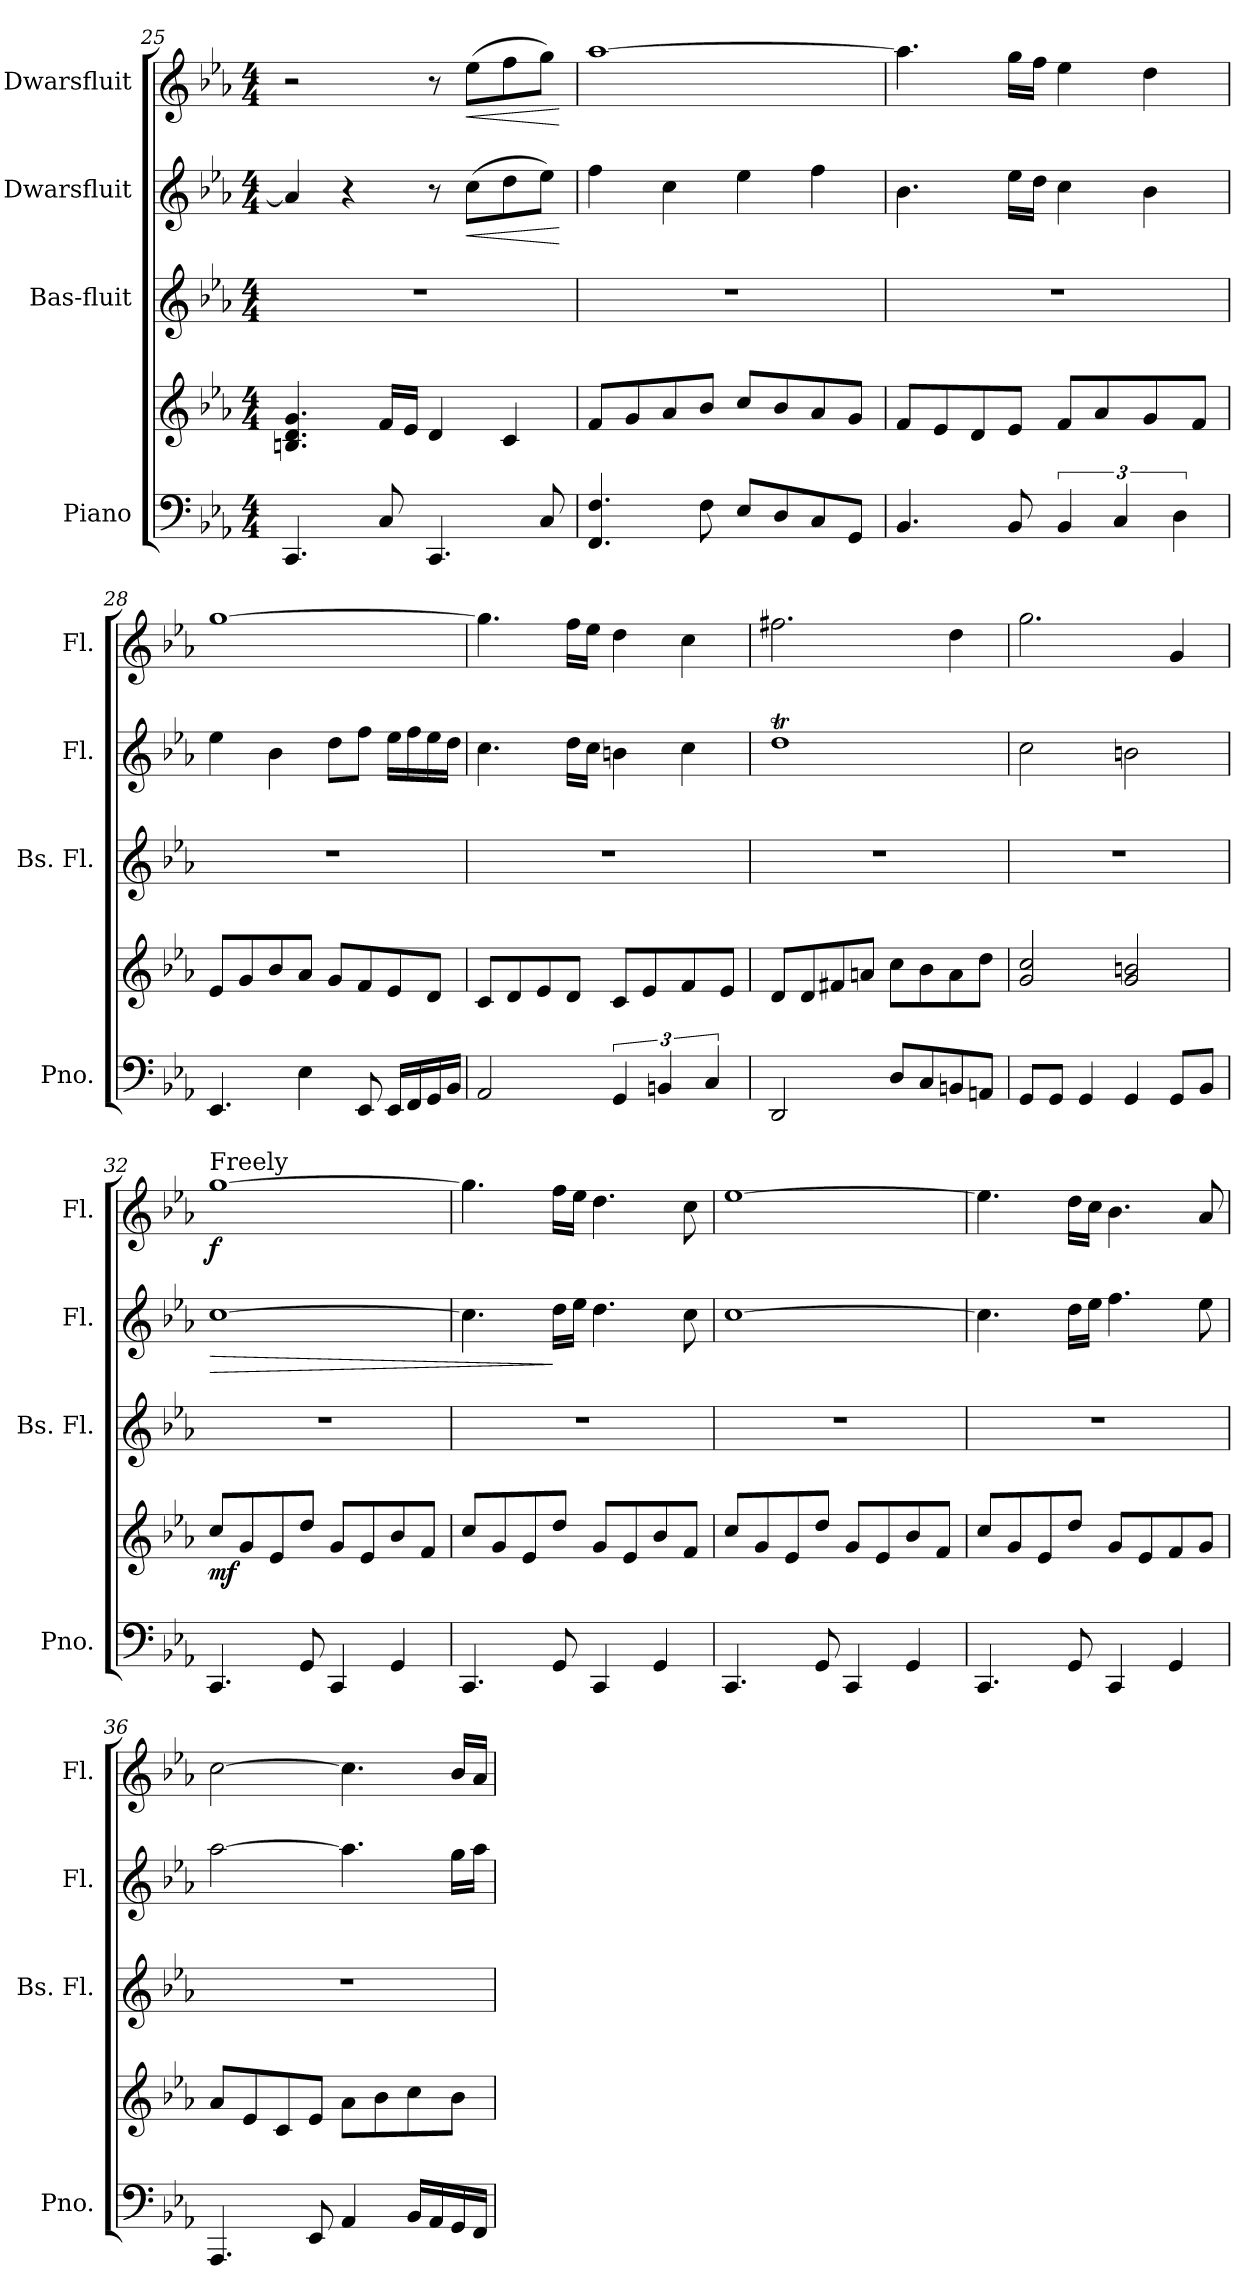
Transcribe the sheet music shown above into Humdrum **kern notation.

**kern	**kern	**dynam	**kern	**kern	**dynam	**kern	**dynam
*part4	*part4	*part4	*part3	*part2	*part2	*part1	*part1
*staff5	*staff4	*staff4/5	*staff3	*staff2	*staff2	*staff1	*staff1
*I"Piano	*	*	*I"Bas-fluit	*I"Dwarsfluit	*	*I"Dwarsfluit	*
*I'Pno.	*	*	*I'Bs. Fl.	*I'Fl.	*	*I'Fl.	*
*clefF4	*clefG2	*	*clefG2	*clefG2	*	*clefG2	*
*	*	*	*ITrd7c12	*	*	*	*
*k[b-e-a-]	*k[b-e-a-]	*	*k[b-e-a-]	*k[b-e-a-]	*	*k[b-e-a-]	*
*M4/4	*M4/4	*	*M4/4	*M4/4	*	*M4/4	*
=25	=25	=25	=25	=25	=25	=25	=25
4.CC/	4.Bn/ 4.d/ 4.g/	.	1r	4a-/]	.	2r	.
.	.	.	.	4r	.	.	.
8C/	16f/LL	.	.	.	.	.	.
.	16e-/JJ	.	.	.	.	.	.
4.CC/	4d/	.	.	8r	.	8r	.
!	!	!	!	!	!LO:HP:b	!	!LO:HP:b
.	.	.	.	(8cc\L	<	(8ee-\L	<
.	4c/	.	.	8dd\	.	8ff\	.
8C/	.	.	.	8ee-\J)	.	8gg\J)	.
.	.	.	.	.	[	.	[
=26	=26	=26	=26	=26	=26	=26	=26
4.FF/ 4.F/	8f/L	.	1r	4ff\	.	[1aa-	.
.	8g/	.	.	.	.	.	.
.	8a-/	.	.	4cc\	.	.	.
8F\	8b-/J	.	.	.	.	.	.
8E-/L	8cc/L	.	.	4ee-\	.	.	.
8D/	8b-/	.	.	.	.	.	.
8C/	8a-/	.	.	4ff\	.	.	.
8GG/J	8g/J	.	.	.	.	.	.
!!LO:LB:g=z
=27	=27	=27	=27	=27	=27	=27	=27
4.BB-/	8f/L	.	1r	4.b-\	.	4.aa-\]	.
.	8e-/	.	.	.	.	.	.
.	8d/	.	.	.	.	.	.
8BB-/	8e-/J	.	.	16ee-\LL	.	16gg\LL	.
.	.	.	.	16dd\JJ	.	16ff\JJ	.
6BB-/	8f/L	.	.	4cc\	.	4ee-\	.
.	8a-/	.	.	.	.	.	.
6C/	.	.	.	.	.	.	.
.	8g/	.	.	4b-\	.	4dd\	.
6D\	.	.	.	.	.	.	.
.	8f/J	.	.	.	.	.	.
=28	=28	=28	=28	=28	=28	=28	=28
4.EE-/	8e-/L	.	1r	4ee-\	.	[1gg	.
.	8g/	.	.	.	.	.	.
.	8b-/	.	.	4b-\	.	.	.
4E-\	8a-/J	.	.	.	.	.	.
.	8g/L	.	.	8dd\L	.	.	.
8EE-/	8f/	.	.	8ff\J	.	.	.
16EE-/LL	8e-/	.	.	16ee-\LL	.	.	.
16FF/	.	.	.	16ff\	.	.	.
16GG/	8d/J	.	.	16ee-\	.	.	.
16BB-/JJ	.	.	.	16dd\JJ	.	.	.
=29	=29	=29	=29	=29	=29	=29	=29
2AA-/	8c/L	.	1r	4.cc\	.	4.gg\]	.
.	8d/	.	.	.	.	.	.
.	8e-/	.	.	.	.	.	.
.	8d/J	.	.	16dd\LL	.	16ff\LL	.
.	.	.	.	16cc\JJ	.	16ee-\JJ	.
6GG/	8c/L	.	.	4bn\	.	4dd\	.
.	8e-/	.	.	.	.	.	.
6BBn/	.	.	.	.	.	.	.
.	8f/	.	.	4cc\	.	4cc\	.
6C/	.	.	.	.	.	.	.
.	8e-/J	.	.	.	.	.	.
!!LO:PB:g=z
=30	=30	=30	=30	=30	=30	=30	=30
2DD/	8d/L	.	1r	1ddt	.	2.ff#X\	.
.	8d/	.	.	.	.	.	.
.	8f#X/	.	.	.	.	.	.
.	8an/J	.	.	.	.	.	.
8D/L	8cc\L	.	.	.	.	.	.
8C/	8b-\	.	.	.	.	.	.
8BBn/	8a\	.	.	.	.	4dd\	.
8AAn/J	8dd\J	.	.	.	.	.	.
=31	=31	=31	=31	=31	=31	=31	=31
8GG/L	2g/ 2cc/	.	1r	2cc\	.	2.gg\	.
8GG/J	.	.	.	.	.	.	.
4GG/	.	.	.	.	.	.	.
4GG/	2g/ 2bn/	.	.	2bn\	.	.	.
8GG/L	.	.	.	.	.	4g/	.
8BB-/J	.	.	.	.	.	.	.
=32	=32	=32	=32	=32	=32	=32	=32
!	!	!	!	!	!	!LO:TX:a:t=Freely	!
!	!	!LO:DY:b	!	!	!LO:HP:b	!	!LO:DY:b
4.CC/	8cc/L	mf	1r	[1cc	>	[1gg	f
.	8g/	.	.	.	.	.	.
.	8e-/	.	.	.	.	.	.
8GG/	8dd/J	.	.	.	.	.	.
4CC/	8g/L	.	.	.	.	.	.
.	8e-/	.	.	.	.	.	.
4GG/	8b-/	.	.	.	.	.	.
.	8f/J	.	.	.	.	.	.
=33	=33	=33	=33	=33	=33	=33	=33
4.CC/	8cc/L	.	1r	4.cc\]	.	4.gg\]	.
.	8g/	.	.	.	.	.	.
.	8e-/	.	.	.	.	.	.
8GG/	8dd/J	.	.	16dd\LL	]	16ff\LL	.
.	.	.	.	16ee-\JJ	.	16ee-\JJ	.
4CC/	8g/L	.	.	4.dd\	.	4.dd\	.
.	8e-/	.	.	.	.	.	.
4GG/	8b-/	.	.	.	.	.	.
.	8f/J	.	.	8cc\	.	8cc\	.
!!LO:LB:g=z
=34	=34	=34	=34	=34	=34	=34	=34
4.CC/	8cc/L	.	1r	[1cc	.	[1ee-	.
.	8g/	.	.	.	.	.	.
.	8e-/	.	.	.	.	.	.
8GG/	8dd/J	.	.	.	.	.	.
4CC/	8g/L	.	.	.	.	.	.
.	8e-/	.	.	.	.	.	.
4GG/	8b-/	.	.	.	.	.	.
.	8f/J	.	.	.	.	.	.
=35	=35	=35	=35	=35	=35	=35	=35
4.CC/	8cc/L	.	1r	4.cc\]	.	4.ee-\]	.
.	8g/	.	.	.	.	.	.
.	8e-/	.	.	.	.	.	.
8GG/	8dd/J	.	.	16dd\LL	.	16dd\LL	.
.	.	.	.	16ee-\JJ	.	16cc\JJ	.
4CC/	8g/L	.	.	4.ff\	.	4.b-\	.
.	8e-/	.	.	.	.	.	.
4GG/	8f/	.	.	.	.	.	.
.	8g/J	.	.	8ee-\	.	8a-/	.
=36	=36	=36	=36	=36	=36	=36	=36
4.AAA-/	8a-/L	.	1r	[2aa-\	.	[2cc\	.
.	8e-/	.	.	.	.	.	.
.	8c/	.	.	.	.	.	.
8EE-/	8e-/J	.	.	.	.	.	.
4AA-/	8a-\L	.	.	4.aa-\]	.	4.cc\]	.
.	8b-\	.	.	.	.	.	.
16BB-/LL	8cc\	.	.	.	.	.	.
16AA-/	.	.	.	.	.	.	.
16GG/	8b-\J	.	.	16gg\LL	.	16b-/LL	.
16FF/JJ	.	.	.	16aa-\JJ	.	16a-/JJ	.
=	=	=	=	=	=	=	=
*-	*-	*-	*-	*-	*-	*-	*-
